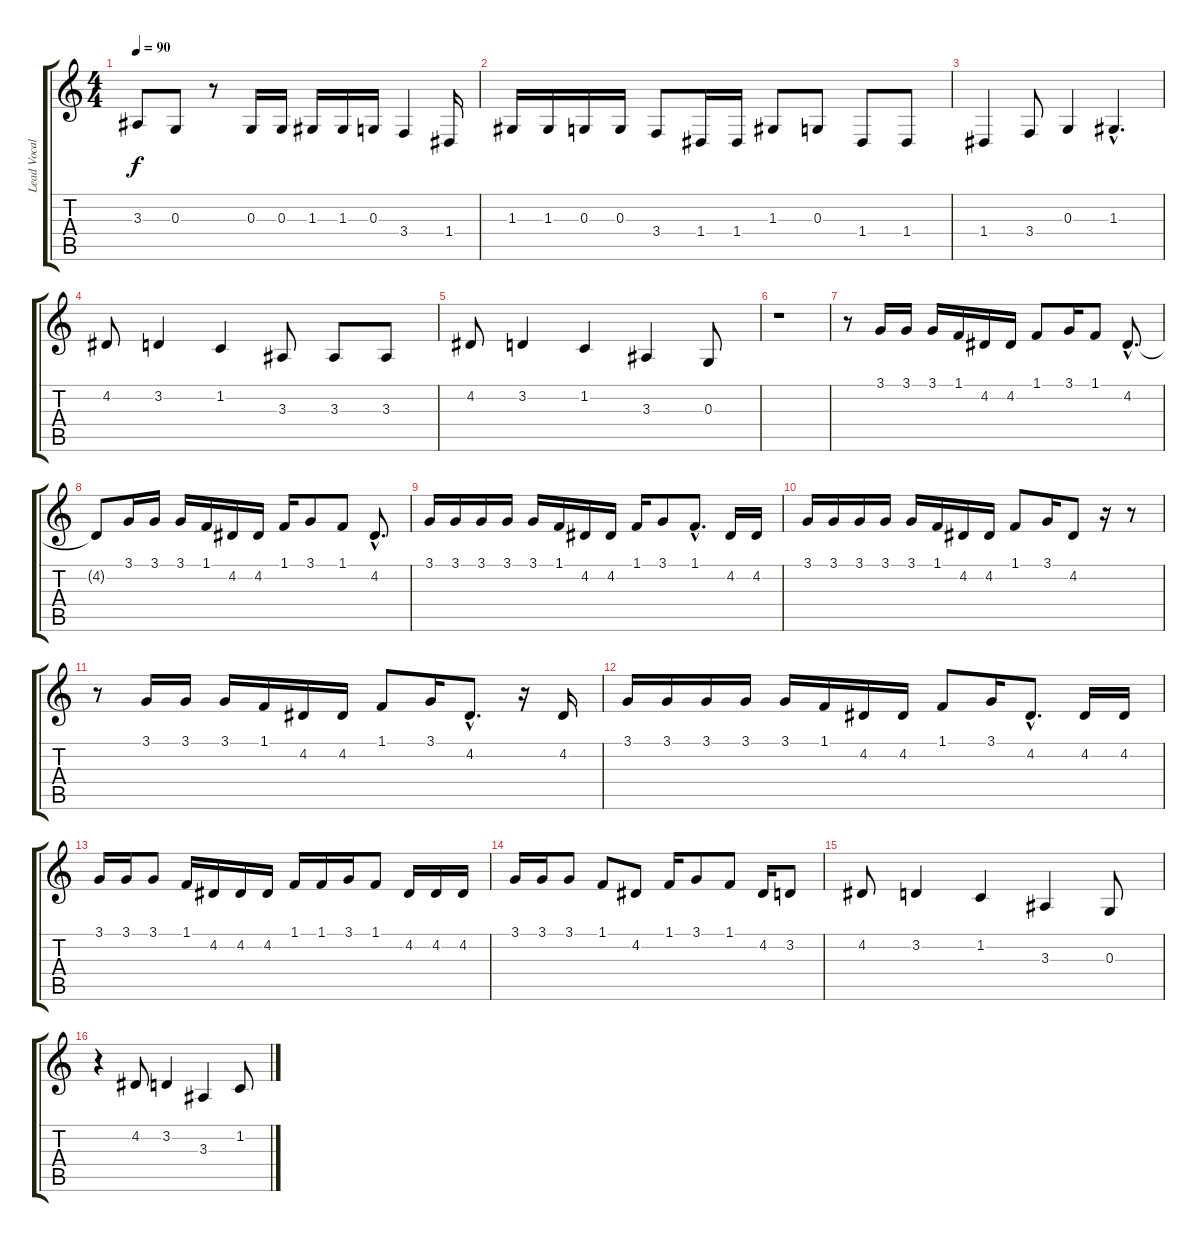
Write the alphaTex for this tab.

\track ("Lead Vocals" "Lead Vocal") {instrument tenorsax}
\staff {score tabs}
\tuning (E4 B3 G3 D3 A2 E2) {hide}
\ts (4 4)
\tempo 90
\clef g2
\ks c
3.3.8{dy f} 0.3.8 r.8 0.3.16 0.3.16 1.3.16 1.3.16 0.3.16 3.4.4 1.4.16 |
1.3.16 1.3.16 0.3.16 0.3.16 3.4.8 1.4.16 1.4.16 1.3.8 0.3.8 1.4.8 1.4.8 |
1.4.4 3.4.8 0.3.4 1.3{hac}.4{d} |
4.2.8 3.2.4 1.2.4 3.3.8 3.3.8 3.3.8 |
4.2.8 3.2.4 1.2.4 3.3.4 0.3.8 |
r.1 |
r.8 3.1.16 3.1.16 3.1.16 1.1.16 4.2.16 4.2.16 1.1.8 3.1.16 1.1.8 4.2{hac}.8{d} |
4.2{t}.8 3.1.16 3.1.16 3.1.16 1.1.16 4.2.16 4.2.16 1.1.16 3.1.8 1.1.8 4.2{hac}.8{d} |
3.1.16 3.1.16 3.1.16 3.1.16 3.1.16 1.1.16 4.2.16 4.2.16 1.1.16 3.1.8 1.1{hac}.8{d} 4.2.16 4.2.16 |
3.1.16 3.1.16 3.1.16 3.1.16 3.1.16 1.1.16 4.2.16 4.2.16 1.1.8 3.1.16 4.2.8 r.16 r.8 |
r.8 3.1.16 3.1.16 3.1.16 1.1.16 4.2.16 4.2.16 1.1.8 3.1.16 4.2{hac}.8{d} r.16 4.2.16 |
3.1.16 3.1.16 3.1.16 3.1.16 3.1.16 1.1.16 4.2.16 4.2.16 1.1.8 3.1.16 4.2{hac}.8{d} 4.2.16 4.2.16 |
3.1.16 3.1.16 3.1.8 1.1.16 4.2.16 4.2.16 4.2.16 1.1.16 1.1.16 3.1.16 1.1.8 4.2.16 4.2.16 4.2.16 |
3.1.16 3.1.16 3.1.8 1.1.8 4.2.8 1.1.16 3.1.8 1.1.8 4.2.16 3.2.8 |
4.2.8 3.2.4 1.2.4 3.3.4 0.3.8 |
r.4 4.2.8 3.2.4 3.3.4 1.2.8
